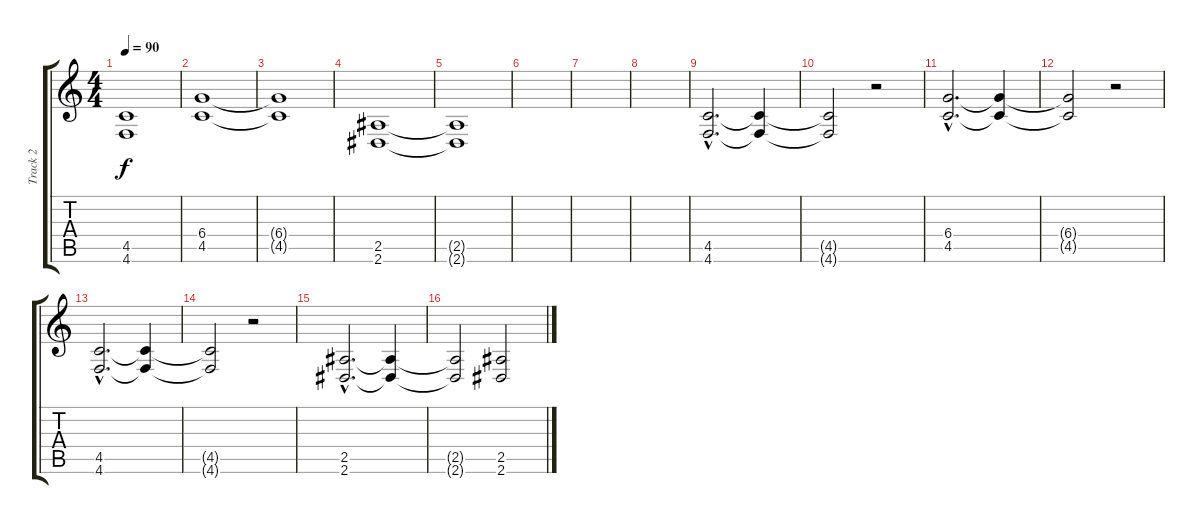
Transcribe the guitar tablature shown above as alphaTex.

\track ("Track 2" "Track 2") {instrument distortionguitar}
\staff {score tabs}
\tuning (Eb4 Bb3 Gb3 Db3 Ab2 Db2) {hide}
\ts (4 4)
\tempo 90
\clef g2
\ks c
(4.5{t} 4.6{t}).1{dy f volume 0} |
(6.4 4.5).1{volume 11} |
(6.4{t} 4.5{t}).1{volume 0} |
(2.5 2.6).1{volume 11} |
(2.5{t} 2.6{t}).1{volume 0} |
|
|
|
(4.5{hac} 4.6{hac}).2{d volume 11} (4.5{t} 4.6{t}).4{volume 0} |
(4.5{t} 4.6{t}).2 r.2 |
(6.4{hac} 4.5{hac}).2{d volume 11} (6.4{t} 4.5{t}).4{volume 0} |
(6.4{t} 4.5{t}).2 r.2 |
(4.5{hac} 4.6{hac}).2{d volume 11} (4.5{t} 4.6{t}).4{volume 0} |
(4.5{t} 4.6{t}).2 r.2 |
(2.5{hac} 2.6{hac}).2{d volume 11} (2.5{t} 2.6{t}).4{volume 0} |
(2.5{t} 2.6{t}).2 (2.5 2.6).2{volume 11}
